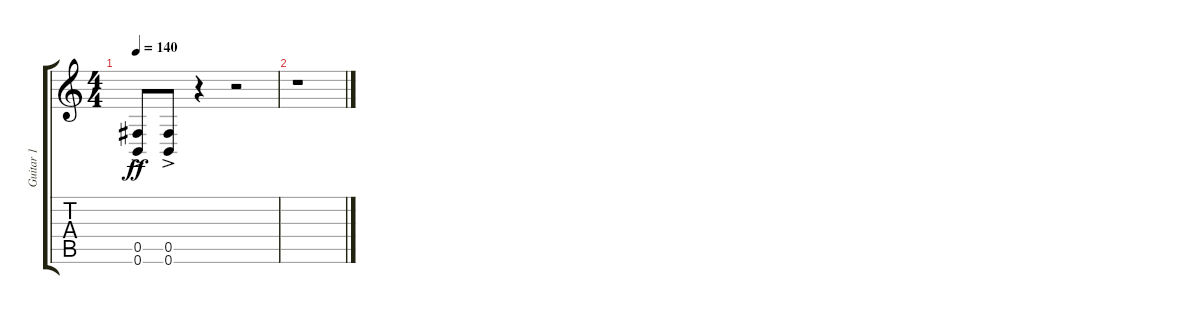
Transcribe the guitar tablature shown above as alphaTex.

\track ("Guitar 1" "Guitar 1") {instrument distortionguitar}
\staff {score tabs}
\tuning (Db4 Ab3 E3 B2 Gb2 B1) {hide}
\ts (4 4)
\tempo 140
\clef g2
\ks c
(0.5{ac} 0.6{ac}).8{dy ff} (0.5{ac} 0.6{ac}).8 r.4 r.2 |
r.1
